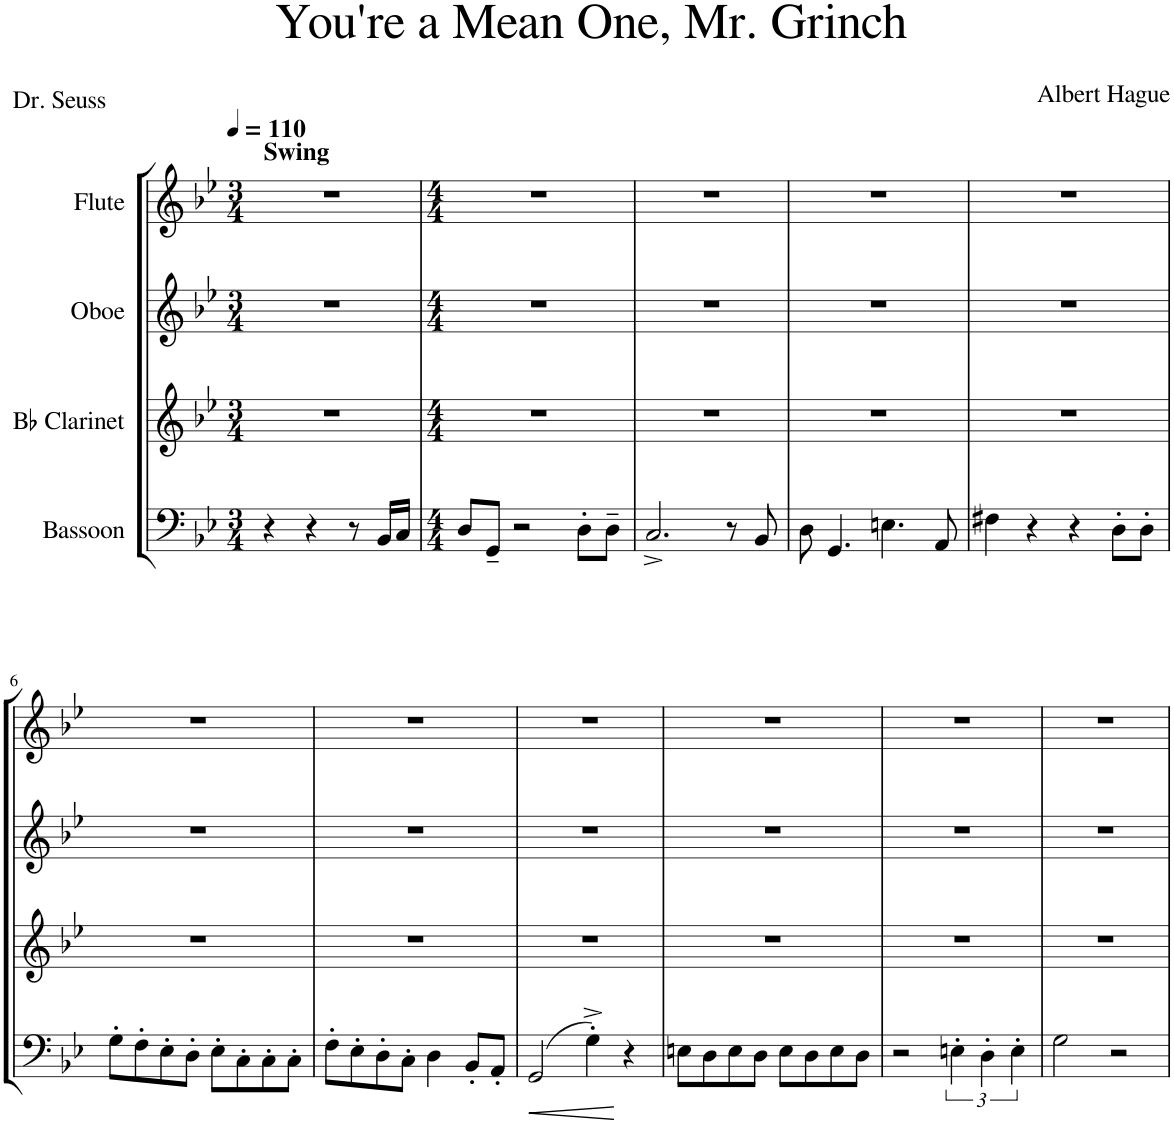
**kern	**dynam	**kern	**kern	**kern
*part4	*part4	*part3	*part2	*part1
*staff4	*staff4	*staff3	*staff2	*staff1
*I"Bassoon	*	*I"Bb Clarinet	*I"Oboe	*I"Flute
*I'Bsn	*	*I'Cl	*I'Ob	*I'Fl
*clefF4	*	*clefG2	*clefG2	*clefG2
*	*	*ITrd1c2	*	*
*k[b-e-]	*	*k[b-e-]	*k[b-e-]	*k[b-e-]
*M3/4	*	*M3/4	*M3/4	*M3/4
*MM110	*	*MM110	*MM110	*MM110
=1	=1	=1	=1	=1
!	!	!	!	!LO:TX:a:B:t=Swing
4r	.	2.r	2.r	2.r
4r	.	.	.	.
8r	.	.	.	.
16BB-/LL	.	.	.	.
16C/JJ	.	.	.	.
=2	=2	=2	=2	=2
*M4/4	*	*M4/4	*M4/4	*M4/4
8D/L	.	1r	1r	1r
8GG~/J	.	.	.	.
2r	.	.	.	.
8D'\L	.	.	.	.
8D~\J	.	.	.	.
=3	=3	=3	=3	=3
2.C^/	.	1r	1r	1r
8r	.	.	.	.
8BB-/	.	.	.	.
=4	=4	=4	=4	=4
8D\	.	1r	1r	1r
4.GG/	.	.	.	.
4.En\	.	.	.	.
8AA/	.	.	.	.
=5	=5	=5	=5	=5
4F#X\	.	1r	1r	1r
4r	.	.	.	.
4r	.	.	.	.
8D'\L	.	.	.	.
8D'\J	.	.	.	.
!!LO:LB:g=z
=6	=6	=6	=6	=6
8G'\L	.	1r	1r	1r
8F'\	.	.	.	.
8E-'\	.	.	.	.
8D'\J	.	.	.	.
8E-'\L	.	.	.	.
8C'\	.	.	.	.
8C'\	.	.	.	.
8C'\J	.	.	.	.
=7	=7	=7	=7	=7
8F'\L	.	1r	1r	1r
8E-'\	.	.	.	.
8D'\	.	.	.	.
8C'\J	.	.	.	.
4D\	.	.	.	.
8BB-'/L	.	.	.	.
8AA'/J	.	.	.	.
=8	=8	=8	=8	=8
!	!LO:HP:b	!	!	!
(2GG/	<	1r	1r	1r
4G'^\)	.	.	.	.
4r	[	.	.	.
=9	=9	=9	=9	=9
8En\L	.	1r	1r	1r
8D\	.	.	.	.
8E\	.	.	.	.
8D\J	.	.	.	.
8E\L	.	.	.	.
8D\	.	.	.	.
8E\	.	.	.	.
8D\J	.	.	.	.
=10	=10	=10	=10	=10
2r	.	1r	1r	1r
6En'\	.	.	.	.
6D'\	.	.	.	.
6E'\	.	.	.	.
=11	=11	=11	=11	=11
2G\	.	1r	1r	1r
2r	.	.	.	.
=	=	=	=	=
*-	*-	*-	*-	*-
